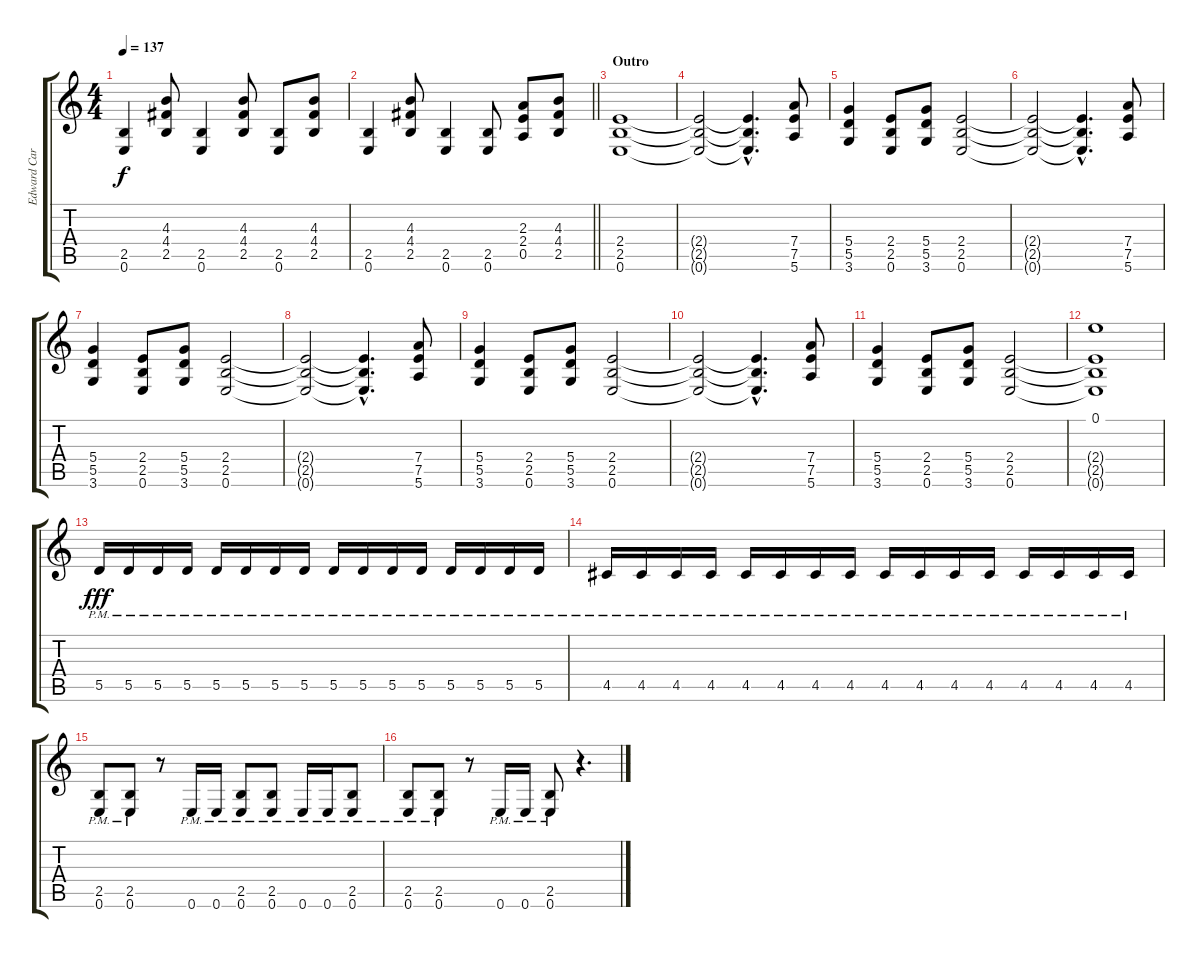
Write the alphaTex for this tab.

\track ("Edward Carlson" "Edward Car") {instrument overdrivenguitar}
\staff {score tabs}
\tuning (E4 B3 G3 D3 A2 E2) {hide}
\ts (4 4)
\tempo 137
\clef g2
\ks c
(2.5 0.6).4{dy f} (4.3 4.4 2.5).8 (2.5 0.6).4 (4.3 4.4 2.5).8 (2.5 0.6).8 (4.3 4.4 2.5).8 |
\barLineRight lightlight
(2.5 0.6).4 (4.3 4.4 2.5).8 (2.5 0.6).4 (2.5 0.6).8 (2.3 2.4 0.5).8 (4.3 4.4 2.5).8 |
\section ("" "Outro")
(2.4 2.5 0.6).1 |
(2.4{t} 2.5{t} 0.6{t}).2 (2.4{hac t} 2.5{hac t} 0.6{hac t}).4{d} (7.4 7.5 5.6).8 |
(5.4 5.5 3.6).4 (2.4 2.5 0.6).8 (5.4 5.5 3.6).8 (2.4 2.5 0.6).2 |
(2.4{t} 2.5{t} 0.6{t}).2 (2.4{hac t} 2.5{hac t} 0.6{hac t}).4{d} (7.4 7.5 5.6).8 |
(5.4 5.5 3.6).4 (2.4 2.5 0.6).8 (5.4 5.5 3.6).8 (2.4 2.5 0.6).2 |
(2.4{t} 2.5{t} 0.6{t}).2 (2.4{hac t} 2.5{hac t} 0.6{hac t}).4{d} (7.4 7.5 5.6).8 |
(5.4 5.5 3.6).4 (2.4 2.5 0.6).8 (5.4 5.5 3.6).8 (2.4 2.5 0.6).2 |
(2.4{t} 2.5{t} 0.6{t}).2 (2.4{hac t} 2.5{hac t} 0.6{hac t}).4{d} (7.4 7.5 5.6).8 |
(5.4 5.5 3.6).4 (2.4 2.5 0.6).8 (5.4 5.5 3.6).8 (2.4 2.5 0.6).2 |
(0.1 2.4{t} 2.5{t} 0.6{t}).1 |
5.5{pm}.16{dy fff} 5.5{pm}.16 5.5{pm}.16 5.5{pm}.16 5.5{pm}.16 5.5{pm}.16 5.5{pm}.16 5.5{pm}.16 5.5{pm}.16 5.5{pm}.16 5.5{pm}.16 5.5{pm}.16 5.5{pm}.16 5.5{pm}.16 5.5{pm}.16 5.5{pm}.16 |
4.5{pm}.16 4.5{pm}.16 4.5{pm}.16 4.5{pm}.16 4.5{pm}.16 4.5{pm}.16 4.5{pm}.16 4.5{pm}.16 4.5{pm}.16 4.5{pm}.16 4.5{pm}.16 4.5{pm}.16 4.5{pm}.16 4.5{pm}.16 4.5{pm}.16 4.5{pm}.16 |
(2.5{pm} 0.6{pm}).8 (2.5{pm} 0.6{pm}).8 r.8 0.6{pm}.16 0.6{pm}.16 (2.5{pm} 0.6{pm}).8 (2.5{pm} 0.6{pm}).8 0.6{pm}.16 0.6{pm}.16 (2.5{pm} 0.6{pm}).8 |
(2.5{pm} 0.6{pm}).8 (2.5{pm} 0.6{pm}).8 r.8 0.6{pm}.16 0.6{pm}.16 (2.5{pm} 0.6{pm}).8 r.4{d}
